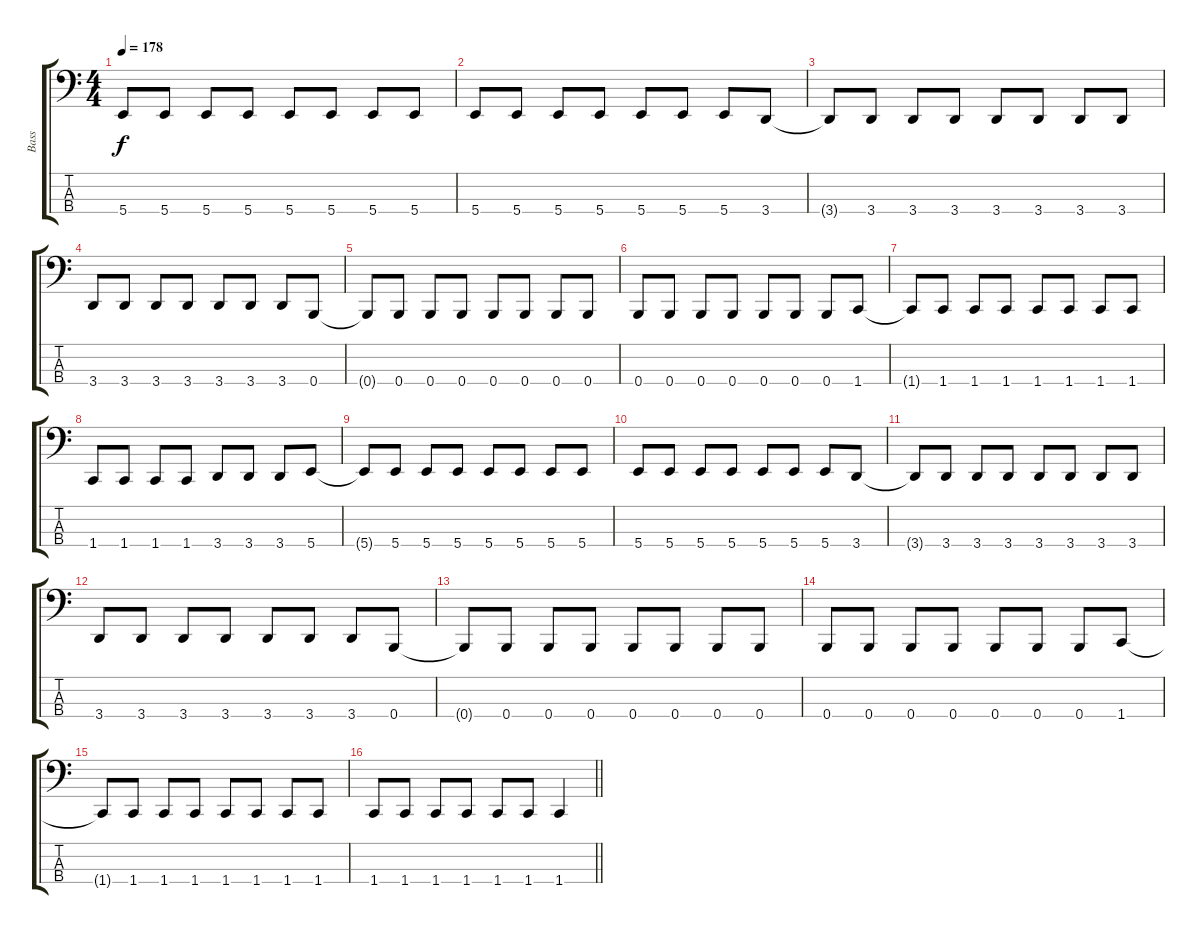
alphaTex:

\track ("Bass" "Bass") {instrument electricbasspick}
\staff {score tabs}
\tuning (E2 B1 Gb1 B0) {hide}
\ts (4 4)
\tempo 178
\clef f4
\ks c
5.4.8{dy f} 5.4.8 5.4.8 5.4.8 5.4.8 5.4.8 5.4.8 5.4.8 |
5.4.8 5.4.8 5.4.8 5.4.8 5.4.8 5.4.8 5.4.8 3.4.8 |
3.4{t}.8 3.4.8 3.4.8 3.4.8 3.4.8 3.4.8 3.4.8 3.4.8 |
3.4.8 3.4.8 3.4.8 3.4.8 3.4.8 3.4.8 3.4.8 0.4.8 |
0.4{t}.8 0.4.8 0.4.8 0.4.8 0.4.8 0.4.8 0.4.8 0.4.8 |
0.4.8 0.4.8 0.4.8 0.4.8 0.4.8 0.4.8 0.4.8 1.4.8 |
1.4{t}.8 1.4.8 1.4.8 1.4.8 1.4.8 1.4.8 1.4.8 1.4.8 |
1.4.8 1.4.8 1.4.8 1.4.8 3.4.8 3.4.8 3.4.8 5.4.8 |
5.4{t}.8 5.4.8 5.4.8 5.4.8 5.4.8 5.4.8 5.4.8 5.4.8 |
5.4.8 5.4.8 5.4.8 5.4.8 5.4.8 5.4.8 5.4.8 3.4.8 |
3.4{t}.8 3.4.8 3.4.8 3.4.8 3.4.8 3.4.8 3.4.8 3.4.8 |
3.4.8 3.4.8 3.4.8 3.4.8 3.4.8 3.4.8 3.4.8 0.4.8 |
0.4{t}.8 0.4.8 0.4.8 0.4.8 0.4.8 0.4.8 0.4.8 0.4.8 |
0.4.8 0.4.8 0.4.8 0.4.8 0.4.8 0.4.8 0.4.8 1.4.8 |
1.4{t}.8 1.4.8 1.4.8 1.4.8 1.4.8 1.4.8 1.4.8 1.4.8 |
\barLineRight lightlight
1.4.8 1.4.8 1.4.8 1.4.8 1.4.8 1.4.8 1.4.4
